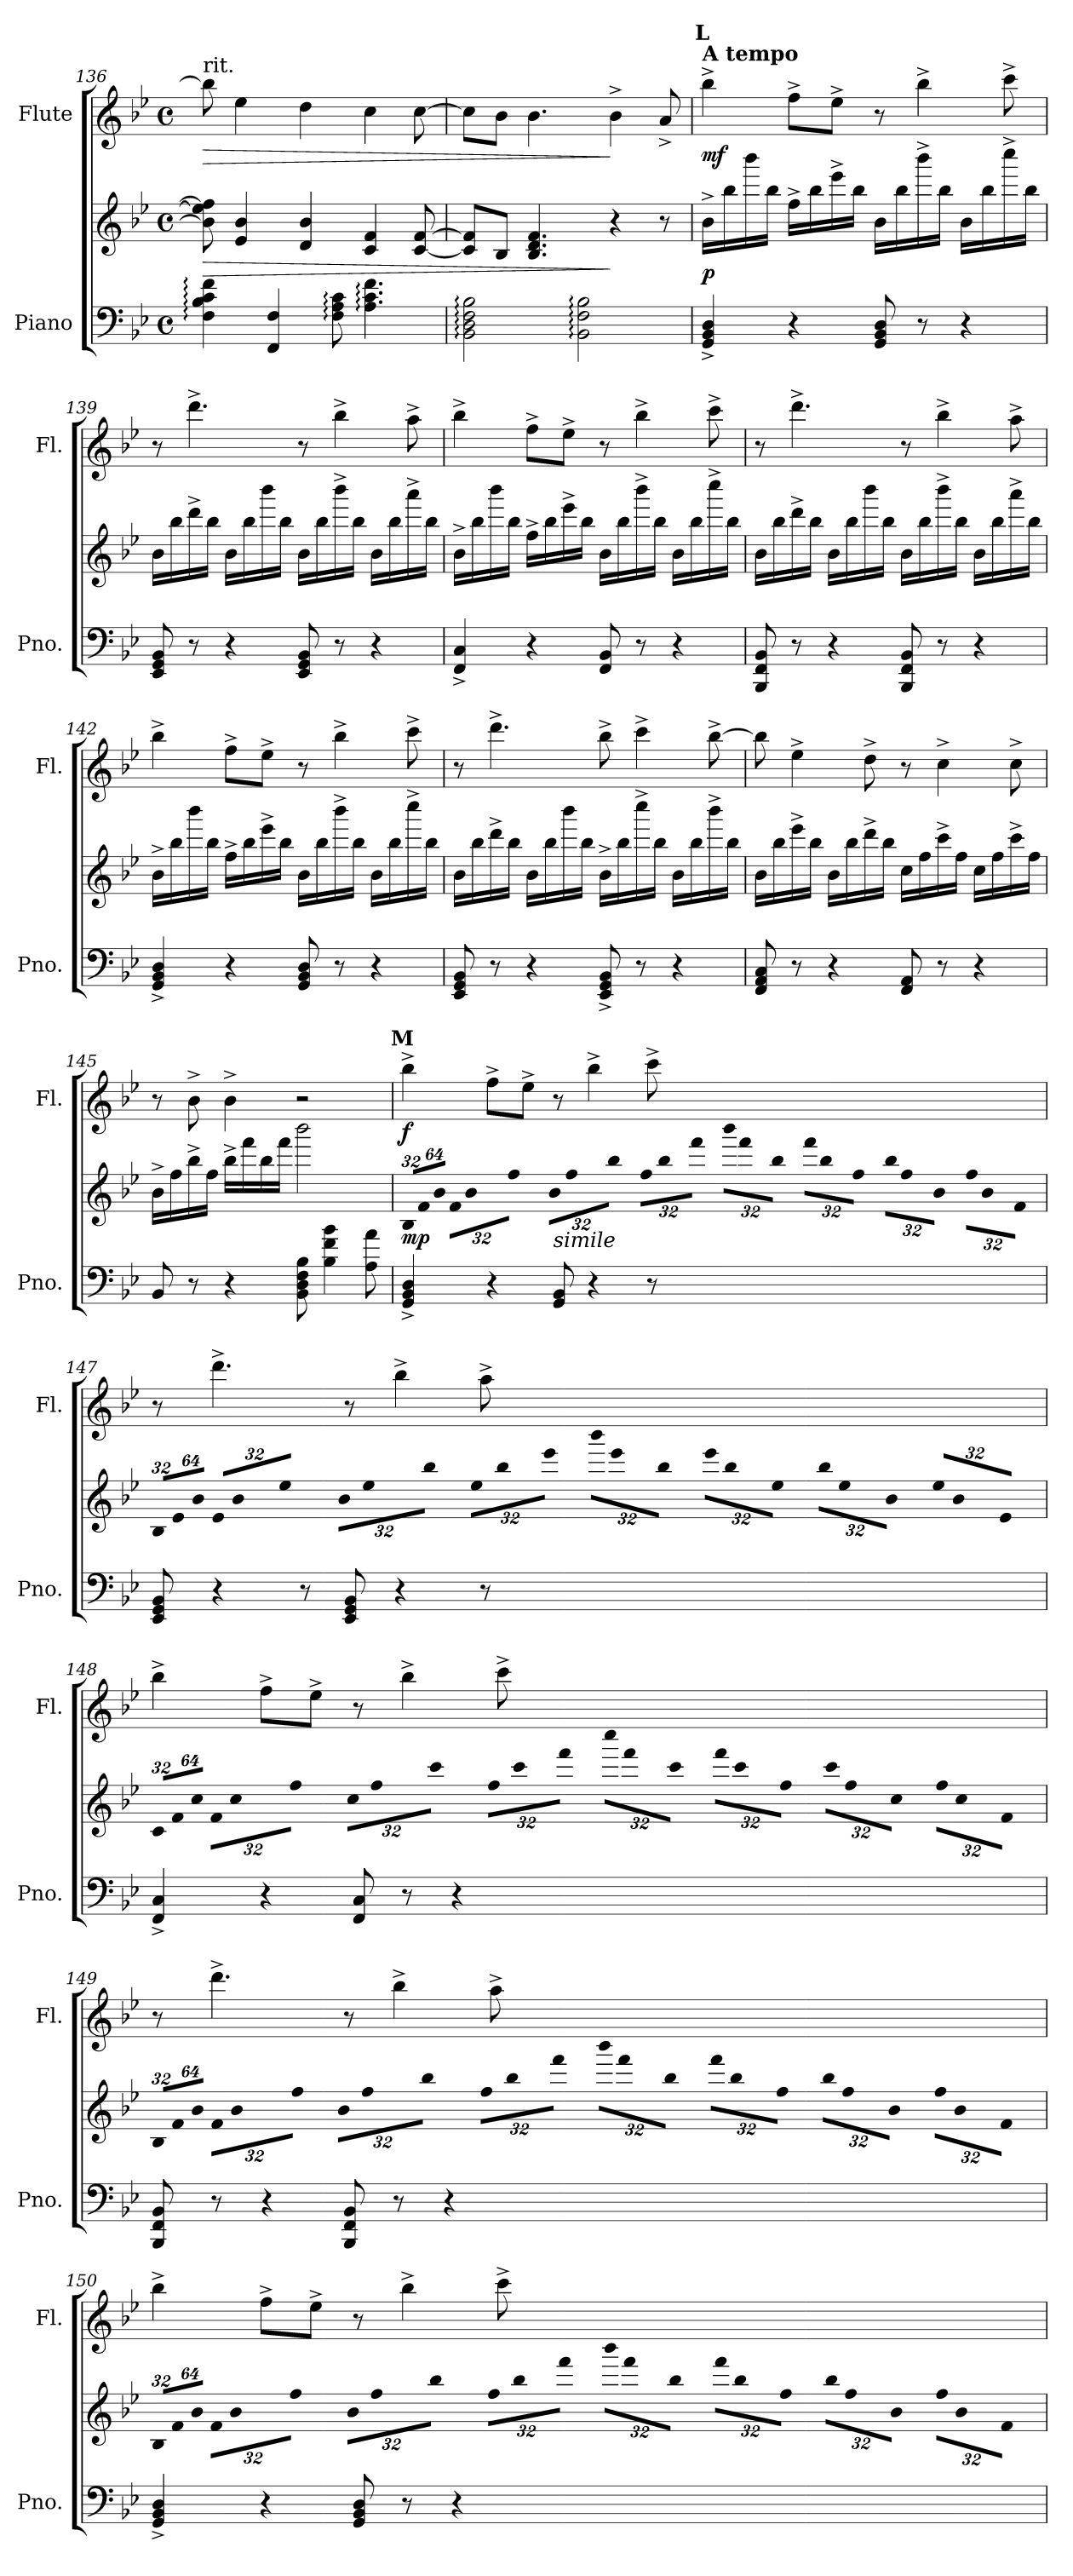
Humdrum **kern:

**kern	**kern	**dynam	**kern	**dynam
*part2	*part2	*part2	*part1	*part1
*staff3	*staff2	*staff2/3	*staff1	*staff1
*I"Piano	*	*	*I"Flute	*
*I'Pno.	*	*	*I'Fl.	*
*clefF4	*clefG2	*	*clefG2	*
*k[b-e-]	*k[b-e-]	*	*k[b-e-]	*
*B-:	*B-:	*	*B-:	*
*M4/4	*M4/4	*	*M4/4	*
*met(c)	*met(c)	*	*met(c)	*
=136	=136	=136	=136	=136
!	!	!	!LO:TX:t=rit.	!
!	!	!LO:HP:b	!	!LO:HP:b
4Fi\: 4B-i: 4ci: 4fi:	8b-i\] 8ee-i] 8ffi]	>	8bb-i\]	>
.	4e-i/ 4b-i	.	4ee-i\	.
4FFi/ 4Fi	.	.	.	.
.	4di/ 4b-i	.	4ddi\	.
8Fi\: 8Ai: 8ci:	.	.	.	.
4.Ai\: 4.ci: 4.fi:	4ci/ 4fi	.	4cci\	.
.	[8ci/ [8fi	.	[8cci\	.
=137	=137	=137	=137	=137
2BB-i\: 2Di: 2Fi: 2B-i:	8ci/] 8fi]L	.	8cci\L]	.
.	8B-i/J	.	8b-i\J	.
.	4.B-i/ 4.di 4.fi	.	4.b-i\	.
2BB-i\: 2Fi: 2B-i:	.	.	.	.
.	4r	]	4b-^i\	]
.	8r	.	8a^i/	.
!!LO:LB:g=z
=138	=138	=138	=138	=138
!	!	!	!LO:TX:a:B:t=A tempo	!
!	!	!	!LO:TX:a:B:cj:t=L	!
4GGi/^ 4BB-i^ 4Di^	16b-^i\LL	p	4bb-^i\	mf
.	16bb-i\	.	.	.
.	16bbb-i\	.	.	.
.	16bb-i\JJ	.	.	.
4r	16ff^i\LL	.	8ff^i\L	.
.	16bb-i\	.	.	.
.	16eee-^i\	.	8ee-^i\J	.
.	16bb-i\JJ	.	.	.
8GGi/ 8BB-i 8Di	16b-i\LL	.	8r	.
.	16bb-i\	.	.	.
8r	16bbb-^i\	.	4bb-^i\	.
.	16bb-i\JJ	.	.	.
4r	16b-i\LL	.	.	.
.	16bb-i\	.	.	.
.	16cccc^i\	.	8ccc^i\	.
.	16bb-i\JJ	.	.	.
=139	=139	=139	=139	=139
8EE-i/ 8GGi 8BB-i	16b-i\LL	.	8r	.
.	16bb-i\	.	.	.
8r	16ddd^i\	.	4.ddd^i\	.
.	16bb-i\JJ	.	.	.
4r	16b-i\LL	.	.	.
.	16bb-i\	.	.	.
.	16bbb-i\	.	.	.
.	16bb-i\JJ	.	.	.
8EE-i/ 8GGi 8BB-i	16b-i\LL	.	8r	.
.	16bb-i\	.	.	.
8r	16bbb-^i\	.	4bb-^i\	.
.	16bb-i\JJ	.	.	.
4r	16b-i\LL	.	.	.
.	16bb-i\	.	.	.
.	16aaa^i\	.	8aa^i\	.
.	16bb-i\JJ	.	.	.
!!LO:PB:g=z
=140	=140	=140	=140	=140
4FFi/^ 4Ci^	16b-^i\LL	.	4bb-^i\	.
.	16bb-i\	.	.	.
.	16bbb-i\	.	.	.
.	16bb-i\JJ	.	.	.
4r	16ff^i\LL	.	8ff^i\L	.
.	16bb-i\	.	.	.
.	16eee-^i\	.	8ee-^i\J	.
.	16bb-i\JJ	.	.	.
8FFi/ 8BB-i	16b-i\LL	.	8r	.
.	16bb-i\	.	.	.
8r	16bbb-^i\	.	4bb-^i\	.
.	16bb-i\JJ	.	.	.
4r	16b-i\LL	.	.	.
.	16bb-i\	.	.	.
.	16cccc^i\	.	8ccc^i\	.
.	16bb-i\JJ	.	.	.
=141	=141	=141	=141	=141
8BBB-i/ 8FFi 8BB-i	16b-i\LL	.	8r	.
.	16bb-i\	.	.	.
8r	16ddd^i\	.	4.ddd^i\	.
.	16bb-i\JJ	.	.	.
4r	16b-i\LL	.	.	.
.	16bb-i\	.	.	.
.	16bbb-i\	.	.	.
.	16bb-i\JJ	.	.	.
8BBB-i/ 8FFi 8BB-i	16b-i\LL	.	8r	.
.	16bb-i\	.	.	.
8r	16bbb-^i\	.	4bb-^i\	.
.	16bb-i\JJ	.	.	.
4r	16b-i\LL	.	.	.
.	16bb-i\	.	.	.
.	16aaa^i\	.	8aa^i\	.
.	16bb-i\JJ	.	.	.
!!LO:LB:g=z
=142	=142	=142	=142	=142
4GGi/^ 4BB-i^ 4Di^	16b-^i\LL	.	4bb-^i\	.
.	16bb-i\	.	.	.
.	16bbb-i\	.	.	.
.	16bb-i\JJ	.	.	.
4r	16ff^i\LL	.	8ff^i\L	.
.	16bb-i\	.	.	.
.	16eee-^i\	.	8ee-^i\J	.
.	16bb-i\JJ	.	.	.
8GGi/ 8BB-i 8Di	16b-i\LL	.	8r	.
.	16bb-i\	.	.	.
8r	16bbb-^i\	.	4bb-^i\	.
.	16bb-i\JJ	.	.	.
4r	16b-i\LL	.	.	.
.	16bb-i\	.	.	.
.	16cccc^i\	.	8ccc^i\	.
.	16bb-i\JJ	.	.	.
=143	=143	=143	=143	=143
8EE-i/ 8GGi 8BB-i	16b-i\LL	.	8r	.
.	16bb-i\	.	.	.
8r	16ddd^i\	.	4.ddd^i\	.
.	16bb-i\JJ	.	.	.
4r	16b-i\LL	.	.	.
.	16bb-i\	.	.	.
.	16bbb-i\	.	.	.
.	16bb-i\JJ	.	.	.
8EE-i/^ 8GGi^ 8BB-i^	16b-^i\LL	.	8bb-^i\	.
.	16bb-i\	.	.	.
8r	16cccc^i\	.	4ccc^i\	.
.	16bb-i\JJ	.	.	.
4r	16b-i\LL	.	.	.
.	16bb-i\	.	.	.
.	16bbb-^i\	.	[8bb-^i\	.
.	16bb-i\JJ	.	.	.
!!LO:LB:g=z
=144	=144	=144	=144	=144
8FFi/ 8AAi 8Ci	16b-i\LL	.	8bb-i\]	.
.	16bb-i\	.	.	.
8r	16eee-^i\	.	4ee-^i\	.
.	16bb-i\JJ	.	.	.
4r	16b-i\LL	.	.	.
.	16bb-i\	.	.	.
.	16ddd^i\	.	8dd^i\	.
.	16bb-i\JJ	.	.	.
8FFi/ 8AAi	16cci\LL	.	8r	.
.	16ffi\	.	.	.
8r	16ccc^i\	.	4cc^i\	.
.	16ffi\JJ	.	.	.
4r	16cci\LL	.	.	.
.	16ffi\	.	.	.
.	16ccc^i\	.	8cc^i\	.
.	16ffi\JJ	.	.	.
=145	=145	=145	=145	=145
8BB-i/	16b-^i\LL	.	8r	.
.	16ffi\	.	.	.
8r	16bb-^i\	.	8b-^i\	.
.	16ffi\JJ	.	.	.
4r	16bb-^i\LL	.	4b-^i\	.
.	16fffi\	.	.	.
.	16bb-i\	.	.	.
.	16fffi\JJ	.	.	.
8BB-i\ 8Di 8Fi 8B-i	2bbb-i\	.	2r	.
4B-i\ 4fi 4b-i	.	.	.	.
8Ai\ 8ai	.	.	.	.
!!LO:LB:g=z
=146	=146	=146	=146	=146
*	*Xbrackettup	*	*	*
!	!	!	!LO:TX:a:B:cj:t=M	!
!	!LO:N:vis=16	!	!	!
4GGi/^ 4BB-i^ 4Di^	512%21B-i/LL	mp	4bb-^i\	f
!	!LO:N:vis=16	!	!	!
.	1024%43fi/	.	.	.
!	!LO:N:vis=16	!	!	!
.	1024%43b-i/JJ	.	.	.
!	!LO:N:vis=16	!	!	!
.	512%21fi\LL	.	.	.
!	!LO:N:vis=16	!	!	!
.	1024%43b-i\	.	.	.
!	!LO:N:vis=16	!	!	!
.	1024%43ffi\JJ	.	.	.
!	!LO:N:vis=16	!	!	!
4r	512%21b-i\LL	.	8ff^i\L	.
!	!LO:N:vis=16	!	!	!
.	1024%43ffi\	.	.	.
!	!LO:N:vis=16	!	!	!
.	1024%43bb-i\JJ	.	.	.
!	!LO:N:vis=16	!	!	!
.	512%21ffi\LL	.	8ee-^i\J	.
!	!LO:N:vis=16	!	!	!
.	1024%43bb-i\	.	.	.
!	!LO:N:vis=16	!	!	!
.	1024%43fffi\JJ	.	.	.
!	!LO:TX:b:i:t=simile	!	!	!
!	!LO:N:vis=16	!	!	!
8GGi/ 8BB-i	512%21bbb-i\LL	.	8r	.
!	!LO:N:vis=16	!	!	!
.	1024%43fffi\	.	.	.
!	!LO:N:vis=16	!	!	!
.	1024%43bb-i\JJ	.	.	.
!	!LO:N:vis=16	!	!	!
4r	512%21fffi\LL	.	4bb-^i\	.
!	!LO:N:vis=16	!	!	!
.	1024%43bb-i\	.	.	.
!	!LO:N:vis=16	!	!	!
.	1024%43ffi\JJ	.	.	.
!	!LO:N:vis=16	!	!	!
.	512%21bb-i\LL	.	.	.
!	!LO:N:vis=16	!	!	!
.	1024%43ffi\	.	.	.
!	!LO:N:vis=16	!	!	!
.	1024%43b-i\JJ	.	.	.
!	!LO:N:vis=16	!	!	!
8r	512%21ffi\LL	.	8ccc^i\	.
!	!LO:N:vis=16	!	!	!
.	1024%43b-i\	.	.	.
!	!LO:N:vis=16	!	!	!
.	1024%43fi\JJ	.	.	.
=147	=147	=147	=147	=147
!	!LO:N:vis=16	!	!	!
8EE-i/ 8GGi 8BB-i	512%21B-i/LL	.	8r	.
!	!LO:N:vis=16	!	!	!
.	1024%43e-i/	.	.	.
!	!LO:N:vis=16	!	!	!
.	1024%43b-i/JJ	.	.	.
!	!LO:N:vis=16	!	!	!
4r	512%21e-i/LL	.	4.ddd^i\	.
!	!LO:N:vis=16	!	!	!
.	1024%43b-i/	.	.	.
!	!LO:N:vis=16	!	!	!
.	1024%43ee-i/JJ	.	.	.
!	!LO:N:vis=16	!	!	!
.	512%21b-i\LL	.	.	.
!	!LO:N:vis=16	!	!	!
.	1024%43ee-i\	.	.	.
!	!LO:N:vis=16	!	!	!
.	1024%43bb-i\JJ	.	.	.
!	!LO:N:vis=16	!	!	!
8r	512%21ee-i\LL	.	.	.
!	!LO:N:vis=16	!	!	!
.	1024%43bb-i\	.	.	.
!	!LO:N:vis=16	!	!	!
.	1024%43eee-i\JJ	.	.	.
!	!LO:N:vis=16	!	!	!
8EE-i/ 8GGi 8BB-i	512%21bbb-i\LL	.	8r	.
!	!LO:N:vis=16	!	!	!
.	1024%43eee-i\	.	.	.
!	!LO:N:vis=16	!	!	!
.	1024%43bb-i\JJ	.	.	.
!	!LO:N:vis=16	!	!	!
4r	512%21eee-i\LL	.	4bb-^i\	.
!	!LO:N:vis=16	!	!	!
.	1024%43bb-i\	.	.	.
!	!LO:N:vis=16	!	!	!
.	1024%43ee-i\JJ	.	.	.
!	!LO:N:vis=16	!	!	!
.	512%21bb-i\LL	.	.	.
!	!LO:N:vis=16	!	!	!
.	1024%43ee-i\	.	.	.
!	!LO:N:vis=16	!	!	!
.	1024%43b-i\JJ	.	.	.
!	!LO:N:vis=16	!	!	!
8r	512%21ee-i/LL	.	8aa^i\	.
!	!LO:N:vis=16	!	!	!
.	1024%43b-i/	.	.	.
!	!LO:N:vis=16	!	!	!
.	1024%43e-i/JJ	.	.	.
!!LO:PB:g=z
=148	=148	=148	=148	=148
!	!LO:N:vis=16	!	!	!
4FFi/^ 4Ci^	512%21ci/LL	.	4bb-^i\	.
!	!LO:N:vis=16	!	!	!
.	1024%43fi/	.	.	.
!	!LO:N:vis=16	!	!	!
.	1024%43cci/JJ	.	.	.
!	!LO:N:vis=16	!	!	!
.	512%21fi\LL	.	.	.
!	!LO:N:vis=16	!	!	!
.	1024%43cci\	.	.	.
!	!LO:N:vis=16	!	!	!
.	1024%43ffi\JJ	.	.	.
!	!LO:N:vis=16	!	!	!
4r	512%21cci\LL	.	8ff^i\L	.
!	!LO:N:vis=16	!	!	!
.	1024%43ffi\	.	.	.
!	!LO:N:vis=16	!	!	!
.	1024%43ccci\JJ	.	.	.
!	!LO:N:vis=16	!	!	!
.	512%21ffi\LL	.	8ee-^i\J	.
!	!LO:N:vis=16	!	!	!
.	1024%43ccci\	.	.	.
!	!LO:N:vis=16	!	!	!
.	1024%43fffi\JJ	.	.	.
!	!LO:N:vis=16	!	!	!
8FFi/ 8Ci	512%21cccci\LL	.	8r	.
!	!LO:N:vis=16	!	!	!
.	1024%43fffi\	.	.	.
!	!LO:N:vis=16	!	!	!
.	1024%43ccci\JJ	.	.	.
!	!LO:N:vis=16	!	!	!
8r	512%21fffi\LL	.	4bb-^i\	.
!	!LO:N:vis=16	!	!	!
.	1024%43ccci\	.	.	.
!	!LO:N:vis=16	!	!	!
.	1024%43ffi\JJ	.	.	.
!	!LO:N:vis=16	!	!	!
4r	512%21ccci\LL	.	.	.
!	!LO:N:vis=16	!	!	!
.	1024%43ffi\	.	.	.
!	!LO:N:vis=16	!	!	!
.	1024%43cci\JJ	.	.	.
!	!LO:N:vis=16	!	!	!
.	512%21ffi\LL	.	8ccc^i\	.
!	!LO:N:vis=16	!	!	!
.	1024%43cci\	.	.	.
!	!LO:N:vis=16	!	!	!
.	1024%43fi\JJ	.	.	.
=149	=149	=149	=149	=149
!	!LO:N:vis=16	!	!	!
8BBB-i/ 8FFi 8BB-i	512%21B-i/LL	.	8r	.
!	!LO:N:vis=16	!	!	!
.	1024%43fi/	.	.	.
!	!LO:N:vis=16	!	!	!
.	1024%43b-i/JJ	.	.	.
!	!LO:N:vis=16	!	!	!
8r	512%21fi\LL	.	4.ddd^i\	.
!	!LO:N:vis=16	!	!	!
.	1024%43b-i\	.	.	.
!	!LO:N:vis=16	!	!	!
.	1024%43ffi\JJ	.	.	.
!	!LO:N:vis=16	!	!	!
4r	512%21b-i\LL	.	.	.
!	!LO:N:vis=16	!	!	!
.	1024%43ffi\	.	.	.
!	!LO:N:vis=16	!	!	!
.	1024%43bb-i\JJ	.	.	.
!	!LO:N:vis=16	!	!	!
.	512%21ffi\LL	.	.	.
!	!LO:N:vis=16	!	!	!
.	1024%43bb-i\	.	.	.
!	!LO:N:vis=16	!	!	!
.	1024%43fffi\JJ	.	.	.
!	!LO:N:vis=16	!	!	!
8BBB-i/ 8FFi 8BB-i	512%21bbb-i\LL	.	8r	.
!	!LO:N:vis=16	!	!	!
.	1024%43fffi\	.	.	.
!	!LO:N:vis=16	!	!	!
.	1024%43bb-i\JJ	.	.	.
!	!LO:N:vis=16	!	!	!
8r	512%21fffi\LL	.	4bb-^i\	.
!	!LO:N:vis=16	!	!	!
.	1024%43bb-i\	.	.	.
!	!LO:N:vis=16	!	!	!
.	1024%43ffi\JJ	.	.	.
!	!LO:N:vis=16	!	!	!
4r	512%21bb-i\LL	.	.	.
!	!LO:N:vis=16	!	!	!
.	1024%43ffi\	.	.	.
!	!LO:N:vis=16	!	!	!
.	1024%43b-i\JJ	.	.	.
!	!LO:N:vis=16	!	!	!
.	512%21ffi\LL	.	8aa^i\	.
!	!LO:N:vis=16	!	!	!
.	1024%43b-i\	.	.	.
!	!LO:N:vis=16	!	!	!
.	1024%43fi\JJ	.	.	.
!!LO:LB:g=z
=150	=150	=150	=150	=150
!	!LO:N:vis=16	!	!	!
4GGi/^ 4BB-i^ 4Di^	512%21B-i/LL	.	4bb-^i\	.
!	!LO:N:vis=16	!	!	!
.	1024%43fi/	.	.	.
!	!LO:N:vis=16	!	!	!
.	1024%43b-i/JJ	.	.	.
!	!LO:N:vis=16	!	!	!
.	512%21fi\LL	.	.	.
!	!LO:N:vis=16	!	!	!
.	1024%43b-i\	.	.	.
!	!LO:N:vis=16	!	!	!
.	1024%43ffi\JJ	.	.	.
!	!LO:N:vis=16	!	!	!
4r	512%21b-i\LL	.	8ff^i\L	.
!	!LO:N:vis=16	!	!	!
.	1024%43ffi\	.	.	.
!	!LO:N:vis=16	!	!	!
.	1024%43bb-i\JJ	.	.	.
!	!LO:N:vis=16	!	!	!
.	512%21ffi\LL	.	8ee-^i\J	.
!	!LO:N:vis=16	!	!	!
.	1024%43bb-i\	.	.	.
!	!LO:N:vis=16	!	!	!
.	1024%43fffi\JJ	.	.	.
!	!LO:N:vis=16	!	!	!
8GGi/ 8BB-i 8Di	512%21bbb-i\LL	.	8r	.
!	!LO:N:vis=16	!	!	!
.	1024%43fffi\	.	.	.
!	!LO:N:vis=16	!	!	!
.	1024%43bb-i\JJ	.	.	.
!	!LO:N:vis=16	!	!	!
8r	512%21fffi\LL	.	4bb-^i\	.
!	!LO:N:vis=16	!	!	!
.	1024%43bb-i\	.	.	.
!	!LO:N:vis=16	!	!	!
.	1024%43ffi\JJ	.	.	.
!	!LO:N:vis=16	!	!	!
4r	512%21bb-i\LL	.	.	.
!	!LO:N:vis=16	!	!	!
.	1024%43ffi\	.	.	.
!	!LO:N:vis=16	!	!	!
.	1024%43b-i\JJ	.	.	.
!	!LO:N:vis=16	!	!	!
.	512%21ffi\LL	.	8ccc^i\	.
!	!LO:N:vis=16	!	!	!
.	1024%43b-i\	.	.	.
!	!LO:N:vis=16	!	!	!
.	1024%43fi\JJ	.	.	.
=	=	=	=	=
*-	*-	*-	*-	*-
